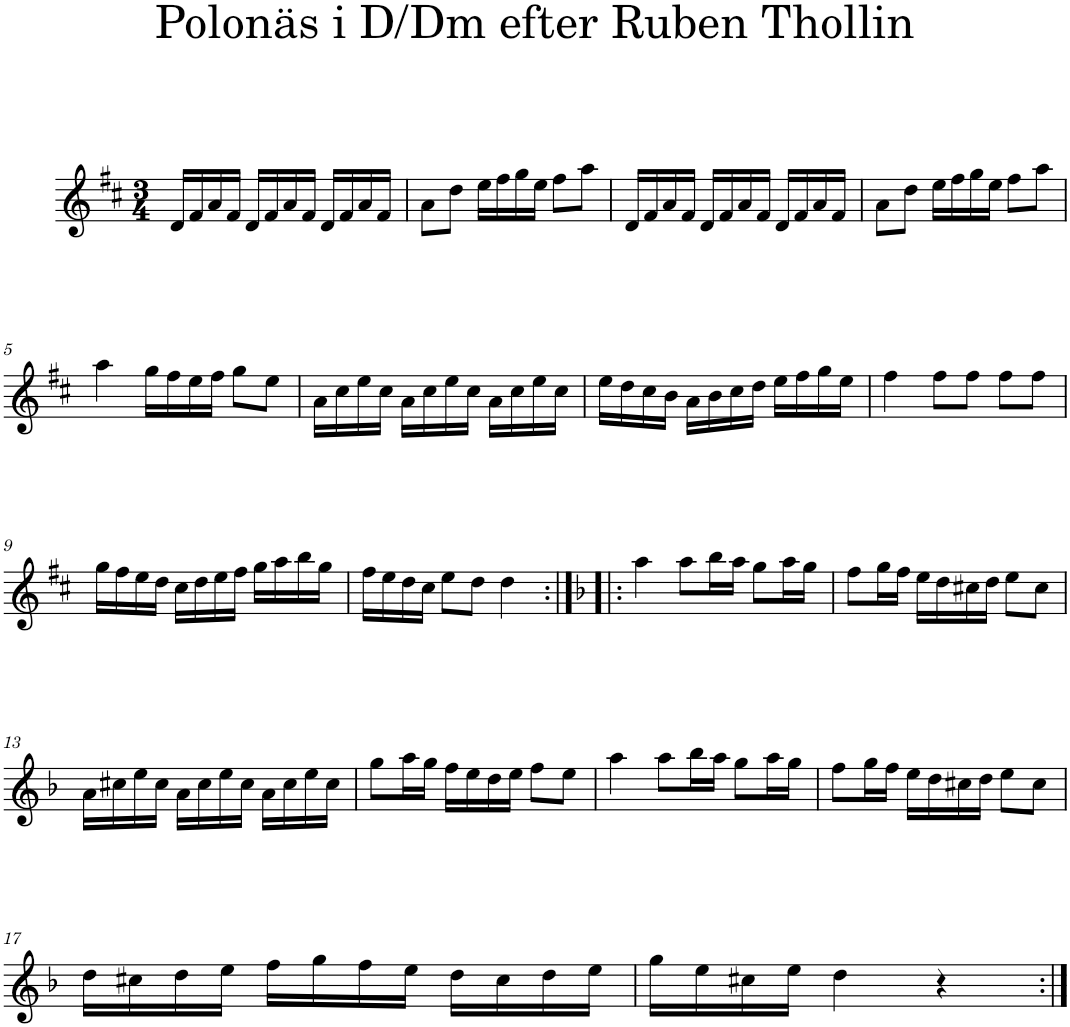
**kern
*part1
*staff1
*I"Piano
*I'Pno
*clefG2
*k[f#c#]
*D:
*M3/4
=1
16d/LL
16f#/
16a/
16f#/JJ
16d/LL
16f#/
16a/
16f#/JJ
16d/LL
16f#/
16a/
16f#/JJ
=2
8a\L
8dd\J
16ee\LL
16ff#\
16gg\
16ee\JJ
8ff#\L
8aa\J
=3
16d/LL
16f#/
16a/
16f#/JJ
16d/LL
16f#/
16a/
16f#/JJ
16d/LL
16f#/
16a/
16f#/JJ
=4
8a\L
8dd\J
16ee\LL
16ff#\
16gg\
16ee\JJ
8ff#\L
8aa\J
!!LO:LB:g=z
=5
4aa\
16gg\LL
16ff#\
16ee\
16ff#\JJ
8gg\L
8ee\J
=6
16a\LL
16cc#\
16ee\
16cc#\JJ
16a\LL
16cc#\
16ee\
16cc#\JJ
16a\LL
16cc#\
16ee\
16cc#\JJ
=7
16ee\LL
16dd\
16cc#\
16b\JJ
16a\LL
16b\
16cc#\
16dd\JJ
16ee\LL
16ff#\
16gg\
16ee\JJ
=8
4ff#\
8ff#\L
8ff#\J
8ff#\L
8ff#\J
!!LO:LB:g=z
=9
16gg\LL
16ff#\
16ee\
16dd\JJ
16cc#\LL
16dd\
16ee\
16ff#\JJ
16gg\LL
16aa\
16bb\
16gg\JJ
=10
16ff#\LL
16ee\
16dd\
16cc#\JJ
8ee\L
8dd\J
4dd\
=11:|!|:
*k[b-]
*d:
4aa\
8aa\L
16bb-\L
16aa\JJ
8gg\L
16aa\L
16gg\JJ
=12
8ff\L
16gg\L
16ff\JJ
16ee\LL
16dd\
16cc#X\
16dd\JJ
8ee\L
8cc#\J
!!LO:LB:g=z
=13
16a\LL
16cc#X\
16ee\
16cc#\JJ
16a\LL
16cc#\
16ee\
16cc#\JJ
16a\LL
16cc#\
16ee\
16cc#\JJ
=14
8gg\L
16aa\L
16gg\JJ
16ff\LL
16ee\
16dd\
16ee\JJ
8ff\L
8ee\J
=15
4aa\
8aa\L
16bb-\L
16aa\JJ
8gg\L
16aa\L
16gg\JJ
=16
8ff\L
16gg\L
16ff\JJ
16ee\LL
16dd\
16cc#X\
16dd\JJ
8ee\L
8cc#\J
!!LO:LB:g=z
=17
16dd\LL
16cc#X\
16dd\
16ee\JJ
16ff\LL
16gg\
16ff\
16ee\JJ
16dd\LL
16cc#\
16dd\
16ee\JJ
=18
16gg\LL
16ee\
16cc#X\
16ee\JJ
4dd\
4r
=:|!
*-
